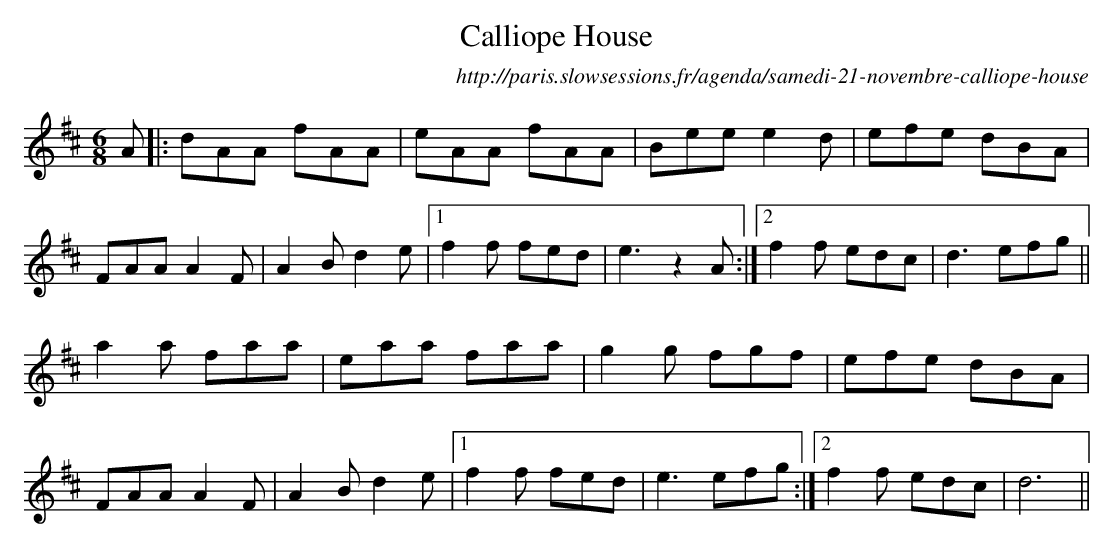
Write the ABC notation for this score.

X:1
T: Calliope House
O:http://paris.slowsessions.fr/agenda/samedi-21-novembre-calliope-house
M: 6/8
L: 1/8
K: D
A|:dAA fAA|eAA fAA|Bee e2d|efe dBA|
FAA A2F|A2B d2e|1 f2f fed|e3 z2A:|2 f2f edc|d3 efg||
a2a faa|eaa faa|g2g fgf|efe dBA|
FAA A2F|A2B d2e|1 f2f fed|e3 efg:|2 f2f edc|d6||
